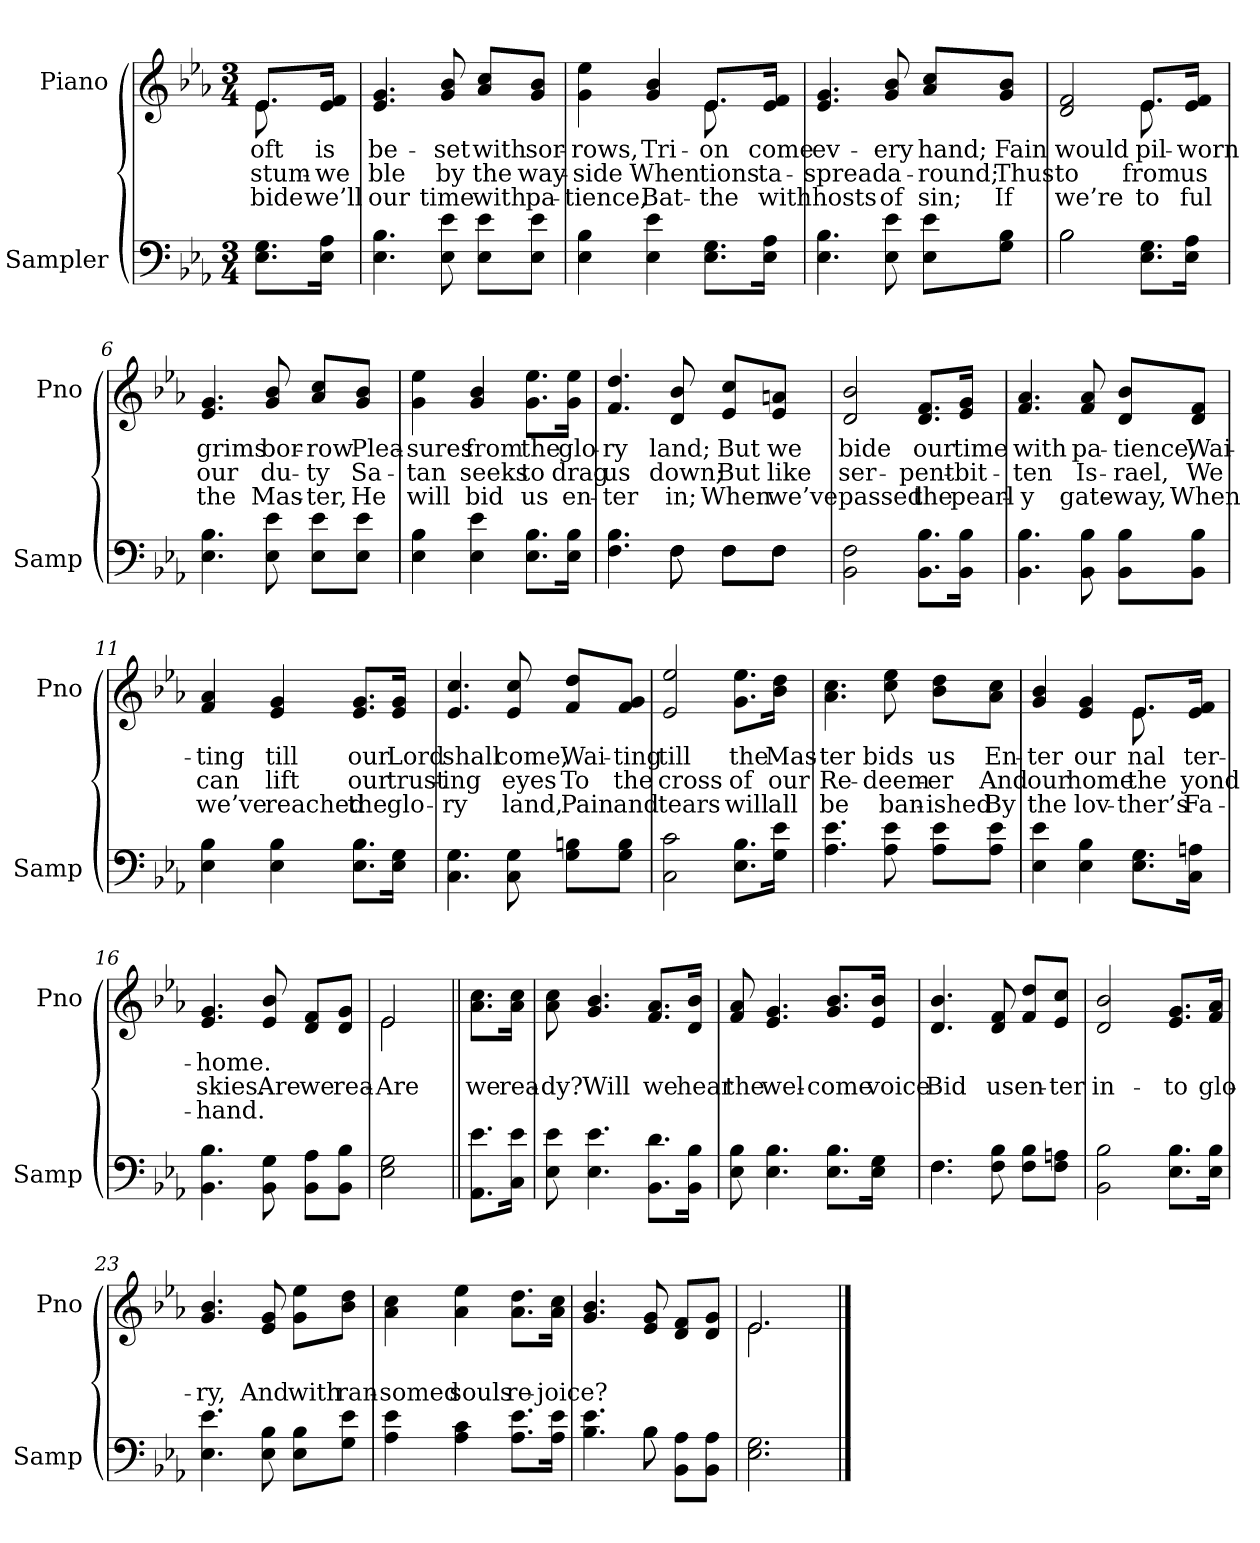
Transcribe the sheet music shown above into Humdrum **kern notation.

**kern	**kern	**text	**text	**text
*part2	*part1	*part1	*part1	*part1
*staff2	*staff1	*staff1	*staff1	*staff1
*I"Sampler	*I"Piano	*	*	*
*I'Samp	*I'Pno	*	*	*
*clefF4	*clefG2	*	*	*
*k[b-e-a-]	*k[b-e-a-]	*	*	*
*E-:	*E-:	*	*	*
*M3/4	*M3/4	*	*	*
=1	=1	=1	=1	=1
*	*^	*	*	*
8.E-\ 8.G\L	8.e-/L	8.e-	oft	stum-	bide
16E-\ 16A-\Jk	16e-/ 16f/Jk	16ryy	is	we	we’ll
*	*v	*v	*	*	*
=2	=2	=2	=2	=2
4.E- 4.B-	4.e- 4.g	be-	-ble	our
8E- 8e-	8g 8b-	-set	by	time
8E-\ 8e-\L	8a-/ 8cc/L	with	the	with
8E-\ 8e-\J	8g/ 8b-/J	sor-	way-	pa-
=3	=3	=3	=3	=3
*	*^	*	*	*
4E- 4B-	4g 4ee-	2ryy	-rows,	-side	-tience,
4E- 4e-	4g 4b-	.	Tri-	When	Bat-
8.E-\ 8.G\L	8.e-/L	8.e-	on	-tions	the
16E-\ 16A-\Jk	16e-/ 16f/Jk	16ryy	come	-ta-	with
*	*v	*v	*	*	*
=4	=4	=4	=4	=4
4.E- 4.B-	4.e- 4.g	ev-	spread	hosts
8E- 8e-	8g 8b-	-ery	a-	of
8E-\ 8e-\L	8a-/ 8cc/L	hand;	-round;	sin;
8G\ 8B-\J	8g/ 8b-/J	Fain	Thus	If
=5	=5	=5	=5	=5
*^	*^	*	*	*
2B-\	2B-	2d 2f	2ryy	would	to	we’re
8.E-\ 8.G\L	4ryy	8.e-/L	8.e-	pil-	from	to
16E-\ 16A-\Jk	.	16e-/ 16f/Jk	16ryy	-worn	us	-ful
*v	*v	*	*	*	*	*
*	*v	*v	*	*	*
=6	=6	=6	=6	=6
4.E- 4.B-	4.e- 4.g	-grims	our	the
8E- 8e-	8g 8b-	bor-	du-	Mas-
8E-\ 8e-\L	8a-/ 8cc/L	-row	-ty	-ter,
8E-\ 8e-\J	8g/ 8b-/J	Plea-	Sa-	He
=7	=7	=7	=7	=7
4E- 4B-	4g 4ee-	-sures	-tan	will
4E- 4e-	4g 4b-	from	seeks	bid
8.E-\ 8.B-\L	8.g\ 8.ee-\L	the	to	us
16E-\ 16B-\Jk	16g\ 16ee-\Jk	glo-	drag	en-
=8	=8	=8	=8	=8
*^	*	*	*	*
4.F 4.B-	4.ryy	4.f 4.dd	-ry	us	-ter
8F\	8F	8d 8b-	land;	down;	in;
8F\L	8F\L	8e-/ 8cc/L	But	But	When
8F\J	8F\J	8e-/ 8an/J	we	like	we’ve
*v	*v	*	*	*	*
=9	=9	=9	=9	=9
2BB- 2F	2d 2b-	bide	ser-	passed
8.BB-\ 8.B-\L	8.d/ 8.f/L	our	-pent-	the
16BB-\ 16B-\Jk	16e-/ 16g/Jk	time	-bit-	pearl-
=10	=10	=10	=10	=10
4.BB- 4.B-	4.f 4.a-	with	-ten	-y
8BB- 8B-	8f 8a-	pa-	Is-	gate-
8BB-\ 8B-\L	8d/ 8b-/L	-tience,	-rael,	-way,
8BB-\ 8B-\J	8d/ 8f/J	Wai-	We	When
=11	=11	=11	=11	=11
4E- 4B-	4f 4a-	-ting	can	we’ve
4E- 4B-	4e- 4g	till	lift	reached
8.E-\ 8.B-\L	8.e-/ 8.g/L	our	our	the
16E-\ 16G\Jk	16e-/ 16g/Jk	Lord	trust-	glo-
=12	=12	=12	=12	=12
4.C 4.G	4.e- 4.cc	shall	-ing	-ry
8C 8G	8e- 8cc	come,	eyes	land,
8G\ 8Bn\L	8f/ 8dd/L	Wai-	To	Pain
8G\ 8B\J	8f/ 8g/J	-ting	the	and
=13	=13	=13	=13	=13
2C 2c	2e- 2ee-	till	cross	tears
8.E-\ 8.B-\L	8.g\ 8.ee-\L	the	of	will
16G\ 16e-\Jk	16b-\ 16dd\Jk	Mas-	our	all
=14	=14	=14	=14	=14
4.A- 4.e-	4.a- 4.cc	-ter	Re-	be
8A- 8e-	8cc 8ee-	bids	-deem-	ban-
8A-\ 8e-\L	8b-\ 8dd\L	us	-er	-ished
8A-\ 8e-\J	8a-\ 8cc\J	En-	And	By
=15	=15	=15	=15	=15
*	*^	*	*	*
4E- 4e-	4g 4b-	2ryy	-ter	our	the
4E- 4B-	4e- 4g	.	our	home	lov-
8.E-\ 8.G\L	8.e-/L	8.e-	-nal	the	-ther’s
16C\ 16An\Jk	16e-/ 16f/Jk	16ryy	-ter-	-yond	Fa-
*	*v	*v	*	*	*
=16	=16	=16	=16	=16
4.BB- 4.B-	4.e- 4.g	home.	skies.	hand.
8BB- 8G	8e- 8b-	.	Are	.
8BB-\ 8A-\L	8d/ 8f/L	.	we	.
8BB-\ 8B-\J	8d/ 8g/J	.	rea-	.
=17	=17	=17	=17	=17
*	*^	*	*	*
2E- 2G	2e-/	2e-	.	Are	.
=18||	=18||	=18||	=18||	=18||	=18||
!	!LO:TX:t=Refrain	!	!	!	!
*	*v	*v	*	*	*
8.AA-\ 8.e-\L	8.a-\ 8.cc\L	.	we	.
16C\ 16e-\Jk	16a-\ 16cc\Jk	.	rea-	.
=19	=19	=19	=19	=19
8E- 8e-	8a- 8cc	.	-dy?	.
4.E- 4.e-	4.g 4.b-	.	Will	.
8.BB-\ 8.d\L	8.f/ 8.a-/L	.	we	.
16BB-\ 16B-\Jk	16d/ 16b-/Jk	.	hear	.
=20	=20	=20	=20	=20
8E- 8B-	8f 8a-	.	the	.
4.E- 4.B-	4.e- 4.g	.	wel-	.
8.E-\ 8.B-\L	8.g/ 8.b-/L	.	-come	.
16E-\ 16G\Jk	16e-/ 16b-/Jk	.	voice	.
=21	=21	=21	=21	=21
*^	*	*	*	*
4.F\	4.F	4.d 4.b-	.	Bid	.
8F 8B-	4.ryy	8d 8f	.	us	.
8F\ 8B-\L	.	8f/ 8dd/L	.	en-	.
8F\ 8An\J	.	8e-/ 8cc/J	.	-ter	.
*v	*v	*	*	*	*
=22	=22	=22	=22	=22
2BB- 2B-	2d 2b-	.	in-	.
8.E-\ 8.B-\L	8.e-/ 8.g/L	.	-to	.
16E-\ 16B-\Jk	16f/ 16a-/Jk	.	glo-	.
=23	=23	=23	=23	=23
4.E- 4.e-	4.g 4.b-	.	-ry,	.
8E- 8B-	8e- 8g	.	And	.
8E-\ 8B-\L	8g\ 8ee-\L	.	with	.
8G\ 8e-\J	8b-\ 8dd\J	.	ran-	.
=24	=24	=24	=24	=24
4A- 4e-	4a- 4cc	.	-somed	.
4A- 4c	4a- 4ee-	.	souls	.
8.A-\ 8.e-\L	8.a-\ 8.dd\L	.	re-	.
16A-\ 16e-\Jk	16a-\ 16cc\Jk	.	-joice?	.
=25	=25	=25	=25	=25
*^	*	*	*	*
4.B- 4.e-	4.ryy	4.g 4.b-	.	.	.
8B-\	8B-	8e- 8g	.	.	.
8BB-\ 8A-\L	4ryy	8d/ 8f/L	.	.	.
8BB-\ 8A-\J	.	8d/ 8g/J	.	.	.
*v	*v	*	*	*	*
=26	=26	=26	=26	=26
*	*^	*	*	*
2.E- 2.G	2.e-/	2.e-	.	.	.
*	*v	*v	*	*	*
==	==	==	==	==
*-	*-	*-	*-	*-
